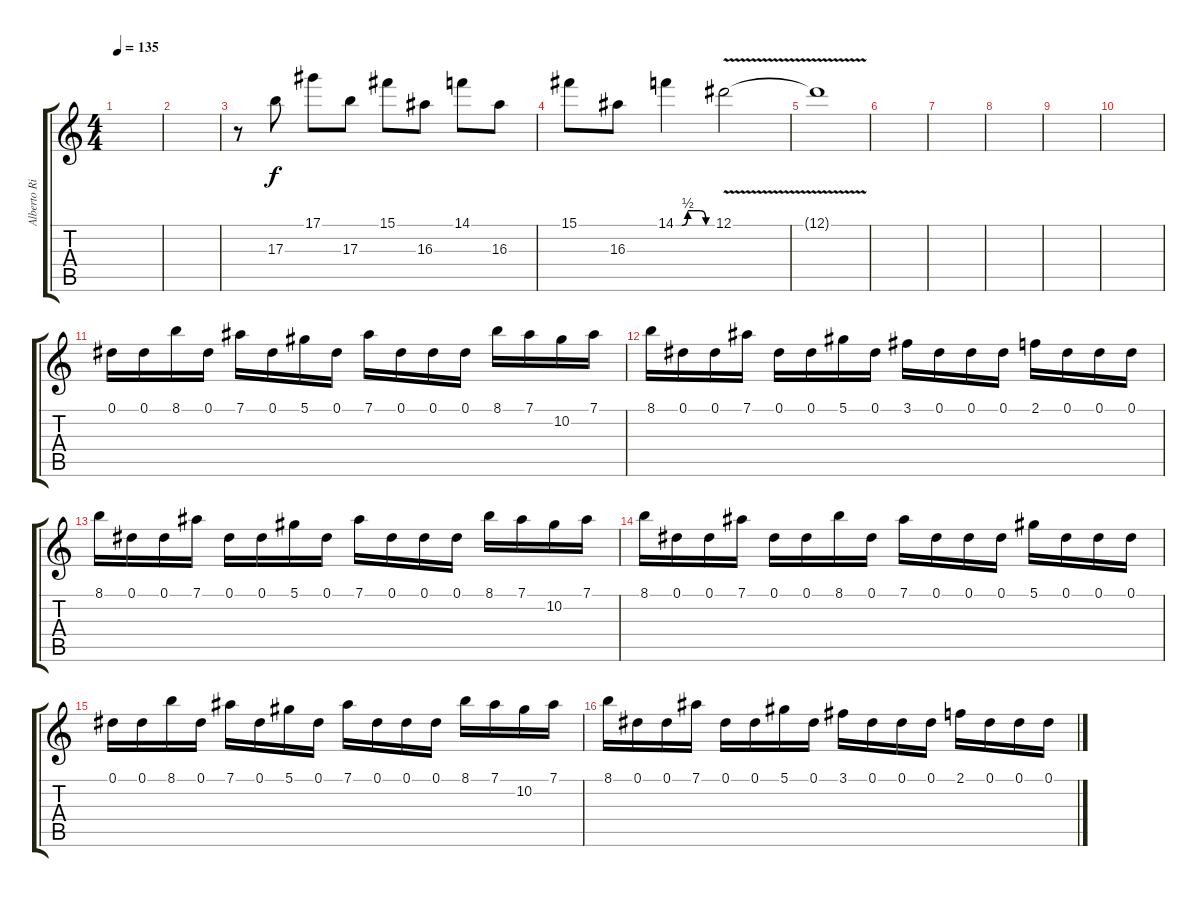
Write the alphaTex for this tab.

\track ("Alberto Rionda (I)" "Alberto Ri") {instrument distortionguitar}
\staff {score tabs}
\tuning (Eb4 Bb3 Gb3 Db3 Ab2 Eb2) {hide}
\ts (4 4)
\tempo 135
\clef g2
\ks c
|
|
r.8 17.3.8 17.1.8 17.3.8 15.1.8 16.3.8 14.1.8 16.3.8 |
15.1.8 16.3.8 14.1{be (custom 0 0 10 0 20 2 30 2 41 2 50 0 60 0)}.4 12.1{v}.2 |
12.1{t}.1 |
|
|
|
|
|
0.1.16 0.1.16 8.1.16 0.1.16 7.1.16 0.1.16 5.1.16 0.1.16 7.1.16 0.1.16 0.1.16 0.1.16 8.1.16 7.1.16 10.2.16 7.1.16 |
8.1.16 0.1.16 0.1.16 7.1.16 0.1.16 0.1.16 5.1.16 0.1.16 3.1.16 0.1.16 0.1.16 0.1.16 2.1.16 0.1.16 0.1.16 0.1.16 |
8.1.16 0.1.16 0.1.16 7.1.16 0.1.16 0.1.16 5.1.16 0.1.16 7.1.16 0.1.16 0.1.16 0.1.16 8.1.16 7.1.16 10.2.16 7.1.16 |
8.1.16 0.1.16 0.1.16 7.1.16 0.1.16 0.1.16 8.1.16 0.1.16 7.1.16 0.1.16 0.1.16 0.1.16 5.1.16 0.1.16 0.1.16 0.1.16 |
0.1.16 0.1.16 8.1.16 0.1.16 7.1.16 0.1.16 5.1.16 0.1.16 7.1.16 0.1.16 0.1.16 0.1.16 8.1.16 7.1.16 10.2.16 7.1.16 |
8.1.16 0.1.16 0.1.16 7.1.16 0.1.16 0.1.16 5.1.16 0.1.16 3.1.16 0.1.16 0.1.16 0.1.16 2.1.16 0.1.16 0.1.16 0.1.16
